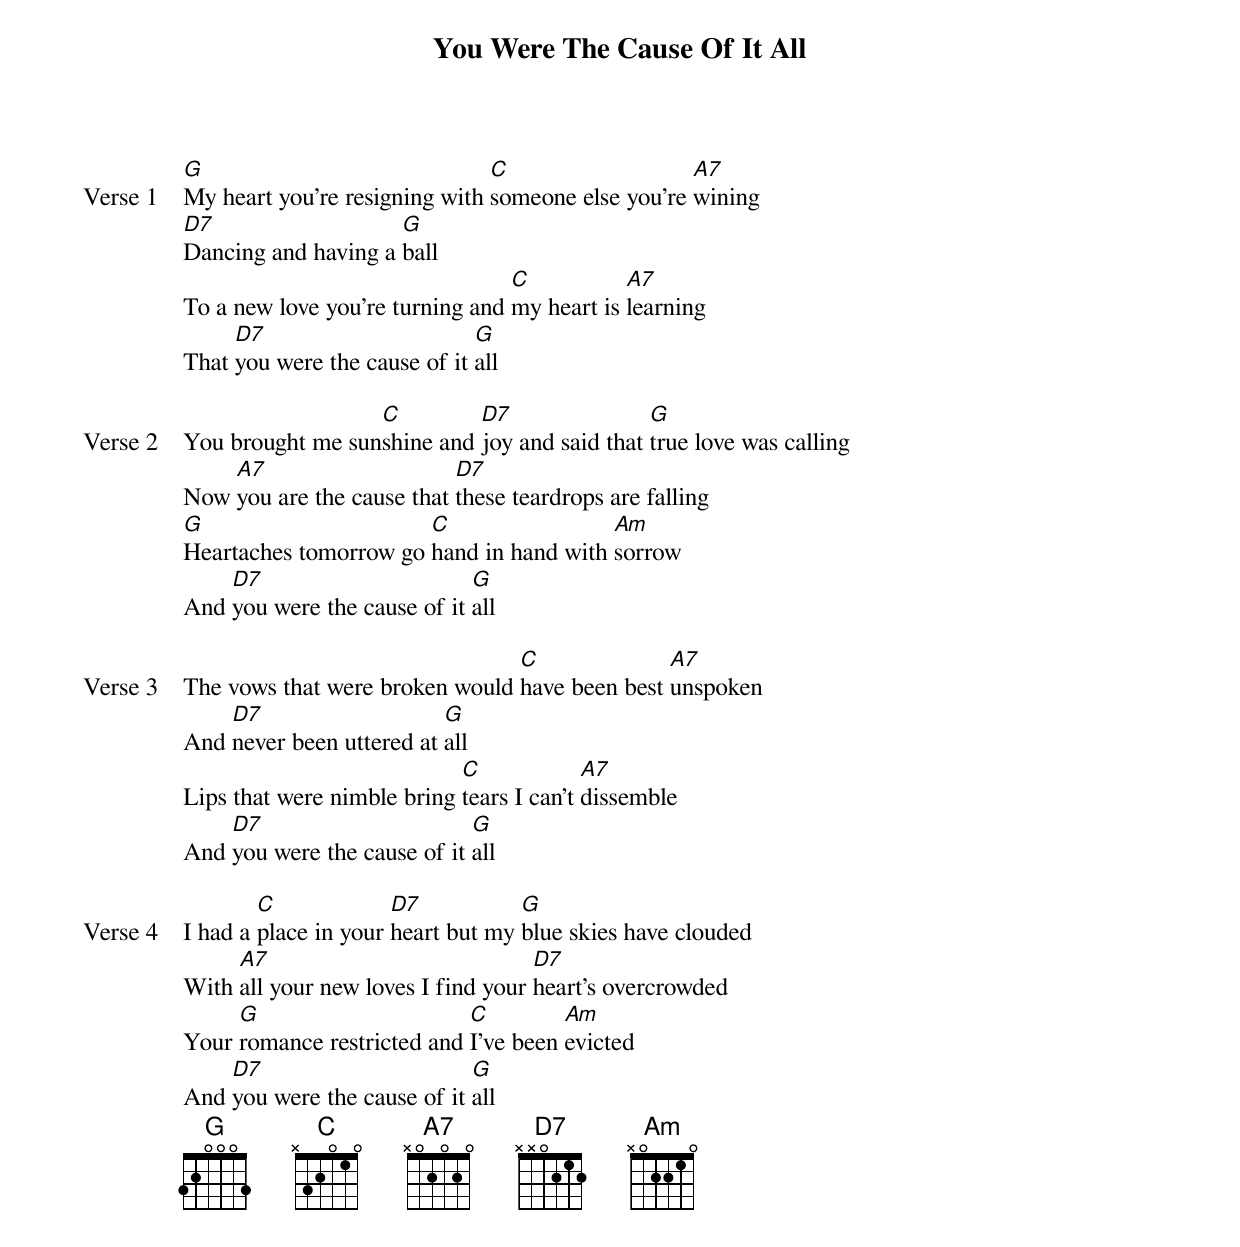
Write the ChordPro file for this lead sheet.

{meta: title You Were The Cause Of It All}
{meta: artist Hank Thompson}
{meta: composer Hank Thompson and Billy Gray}
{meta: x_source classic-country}
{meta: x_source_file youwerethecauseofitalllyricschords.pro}
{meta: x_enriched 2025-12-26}

{start_of_verse: Verse 1}
[G]My heart you're resigning with [C]someone else you're [A7]wining
[D7]Dancing and having a [G]ball
To a new love you're turning and [C]my heart is [A7]learning
That [D7]you were the cause of it [G]all
{end_of_verse}

{start_of_verse: Verse 2}
You brought me sun[C]shine and [D7]joy and said that [G]true love was calling
Now [A7]you are the cause that [D7]these teardrops are falling
[G]Heartaches tomorrow go [C]hand in hand with [Am]sorrow
And [D7]you were the cause of it [G]all
{end_of_verse}

{start_of_verse: Verse 3}
The vows that were broken would [C]have been best [A7]unspoken
And [D7]never been uttered at [G]all
Lips that were nimble bring [C]tears I can't [A7]dissemble
And [D7]you were the cause of it [G]all
{end_of_verse}

{start_of_verse: Verse 4}
I had a [C]place in your [D7]heart but my [G]blue skies have clouded
With [A7]all your new loves I find your [D7]heart's overcrowded
Your [G]romance restricted and [C]I've been [Am]evicted
And [D7]you were the cause of it [G]all
{end_of_verse}
